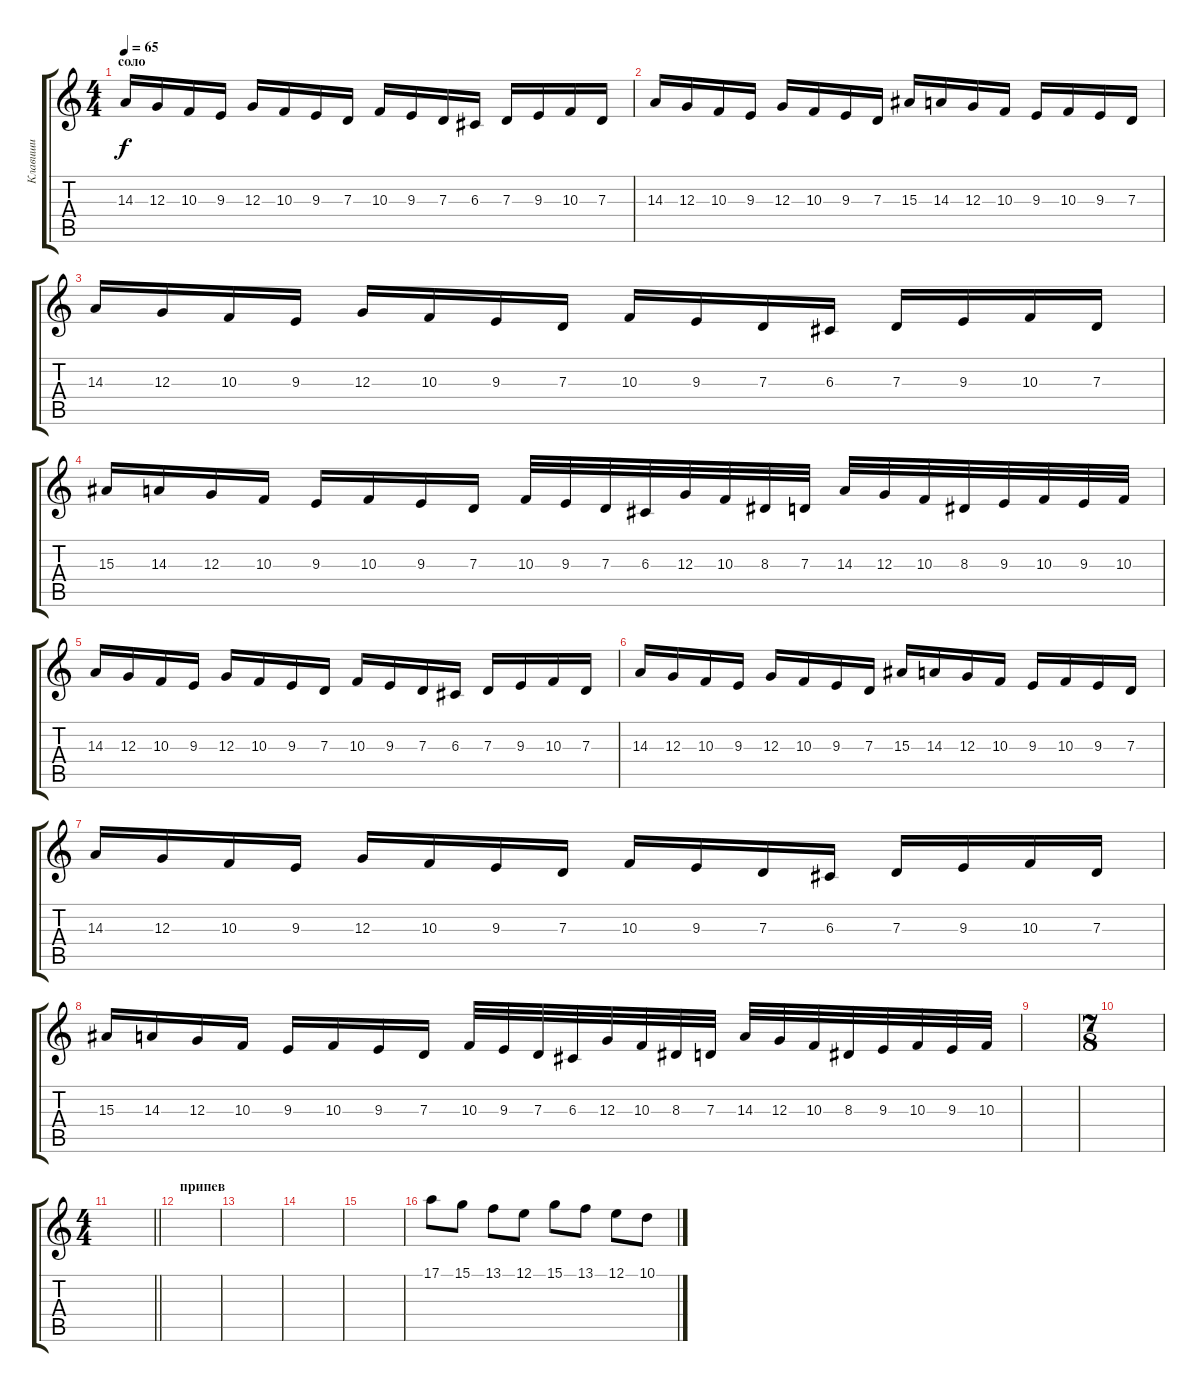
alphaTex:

\track ("Клавиши" "Клавиши") {instrument sitar}
\staff {score tabs}
\tuning (E4 B3 G3 D3 A2 E2) {hide}
\ts (4 4)
\section ("" "соло")
\tempo 65
\clef g2
\ks c
14.3.16{dy f} 12.3.16 10.3.16 9.3.16 12.3.16 10.3.16 9.3.16 7.3.16 10.3.16 9.3.16 7.3.16 6.3.16 7.3.16 9.3.16 10.3.16 7.3.16 |
14.3.16 12.3.16 10.3.16 9.3.16 12.3.16 10.3.16 9.3.16 7.3.16 15.3.16 14.3.16 12.3.16 10.3.16 9.3.16 10.3.16 9.3.16 7.3.16 |
14.3.16 12.3.16 10.3.16 9.3.16 12.3.16 10.3.16 9.3.16 7.3.16 10.3.16 9.3.16 7.3.16 6.3.16 7.3.16 9.3.16 10.3.16 7.3.16 |
15.3.16 14.3.16 12.3.16 10.3.16 9.3.16 10.3.16 9.3.16 7.3.16 10.3.32 9.3.32 7.3.32 6.3.32 12.3.32 10.3.32 8.3.32 7.3.32 14.3.32 12.3.32 10.3.32 8.3.32 9.3.32 10.3.32 9.3.32 10.3.32 |
14.3.16 12.3.16 10.3.16 9.3.16 12.3.16 10.3.16 9.3.16 7.3.16 10.3.16 9.3.16 7.3.16 6.3.16 7.3.16 9.3.16 10.3.16 7.3.16 |
14.3.16 12.3.16 10.3.16 9.3.16 12.3.16 10.3.16 9.3.16 7.3.16 15.3.16 14.3.16 12.3.16 10.3.16 9.3.16 10.3.16 9.3.16 7.3.16 |
14.3.16 12.3.16 10.3.16 9.3.16 12.3.16 10.3.16 9.3.16 7.3.16 10.3.16 9.3.16 7.3.16 6.3.16 7.3.16 9.3.16 10.3.16 7.3.16 |
15.3.16 14.3.16 12.3.16 10.3.16 9.3.16 10.3.16 9.3.16 7.3.16 10.3.32 9.3.32 7.3.32 6.3.32 12.3.32 10.3.32 8.3.32 7.3.32 14.3.32 12.3.32 10.3.32 8.3.32 9.3.32 10.3.32 9.3.32 10.3.32 |
|
\ts (7 8)
|
\ts (4 4)
\barLineRight lightlight
|
\section ("" "припев")
|
|
|
|
17.1.8 15.1.8 13.1.8 12.1.8 15.1.8 13.1.8 12.1.8 10.1.8
